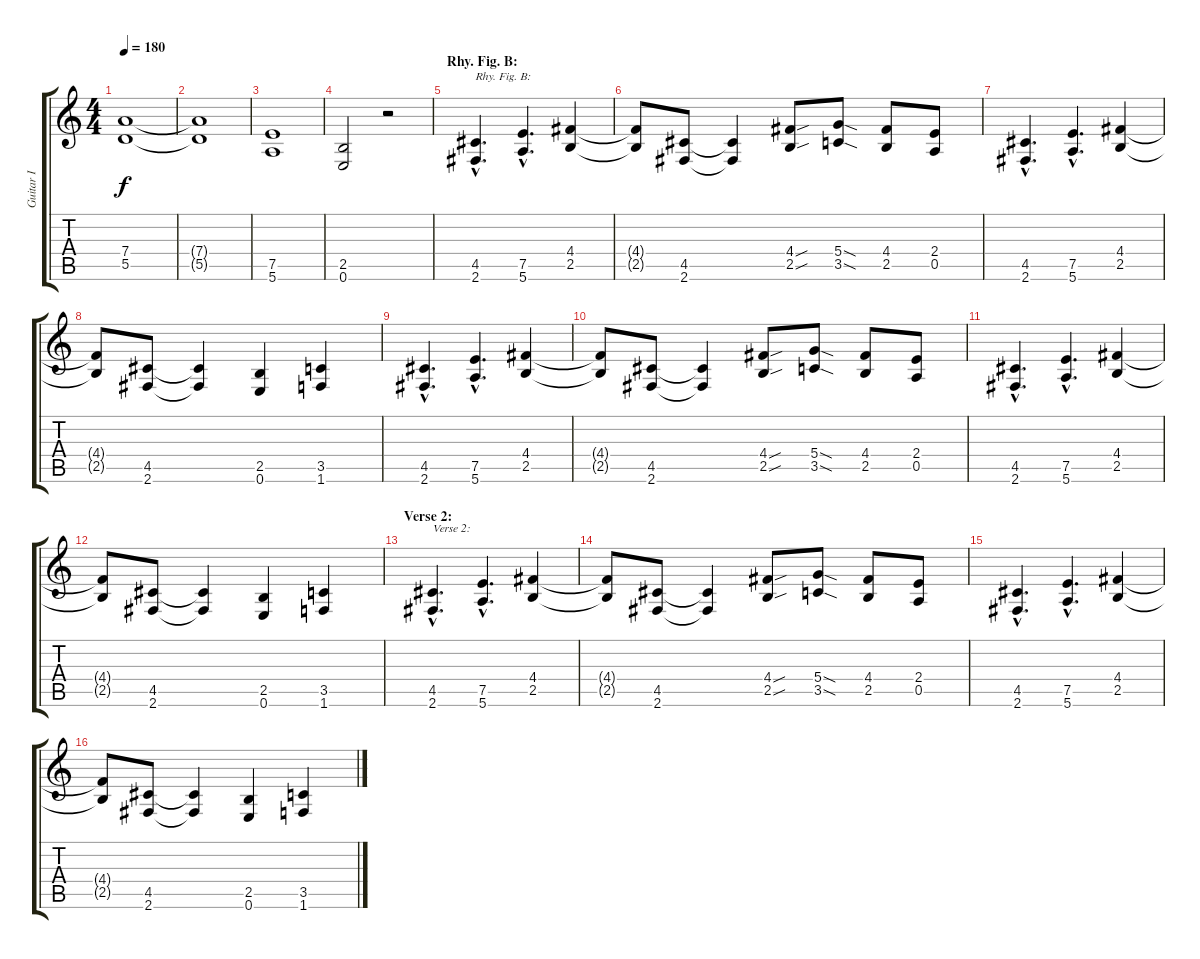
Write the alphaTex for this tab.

\track ("Guitar I" "Guitar I") {instrument distortionguitar}
\staff {score tabs}
\tuning (E4 B3 G3 D3 A2 E2) {hide}
\ts (4 4)
\tempo 180
\clef g2
\ks c
(7.4 5.5).1{dy f} |
(7.4{t} 5.5{t}).1 |
(7.5 5.6).1 |
(2.5 0.6).2 r.2 |
\section ("" "Rhy. Fig. B:")
(4.5{hac} 2.6{hac}).4{d txt "Rhy. Fig. B:"} (7.5{hac} 5.6{hac}).4{d} (4.4 2.5).4 |
(4.4{t} 2.5{t}).8 (4.5 2.6).8 (4.5{t} 2.6{t}).4 (4.4{sou} 2.5{sou}).8 (5.4{sod} 3.5{sod}).8 (4.4 2.5).8 (2.4 0.5).8 |
(4.5{hac} 2.6{hac}).4{d} (7.5{hac} 5.6{hac}).4{d} (4.4 2.5).4 |
(4.4{t} 2.5{t}).8 (4.5 2.6).8 (4.5{t} 2.6{t}).4 (2.5 0.6).4 (3.5 1.6).4 |
(4.5{hac} 2.6{hac}).4{d} (7.5{hac} 5.6{hac}).4{d} (4.4 2.5).4 |
(4.4{t} 2.5{t}).8 (4.5 2.6).8 (4.5{t} 2.6{t}).4 (4.4{sou} 2.5{sou}).8 (5.4{sod} 3.5{sod}).8 (4.4 2.5).8 (2.4 0.5).8 |
(4.5{hac} 2.6{hac}).4{d} (7.5{hac} 5.6{hac}).4{d} (4.4 2.5).4 |
(4.4{t} 2.5{t}).8 (4.5 2.6).8 (4.5{t} 2.6{t}).4 (2.5 0.6).4 (3.5 1.6).4 |
\section ("" "Verse 2:")
(4.5{hac} 2.6{hac}).4{d txt "Verse 2:"} (7.5{hac} 5.6{hac}).4{d} (4.4 2.5).4 |
(4.4{t} 2.5{t}).8 (4.5 2.6).8 (4.5{t} 2.6{t}).4 (4.4{sou} 2.5{sou}).8 (5.4{sod} 3.5{sod}).8 (4.4 2.5).8 (2.4 0.5).8 |
(4.5{hac} 2.6{hac}).4{d} (7.5{hac} 5.6{hac}).4{d} (4.4 2.5).4 |
(4.4{t} 2.5{t}).8 (4.5 2.6).8 (4.5{t} 2.6{t}).4 (2.5 0.6).4 (3.5 1.6).4
